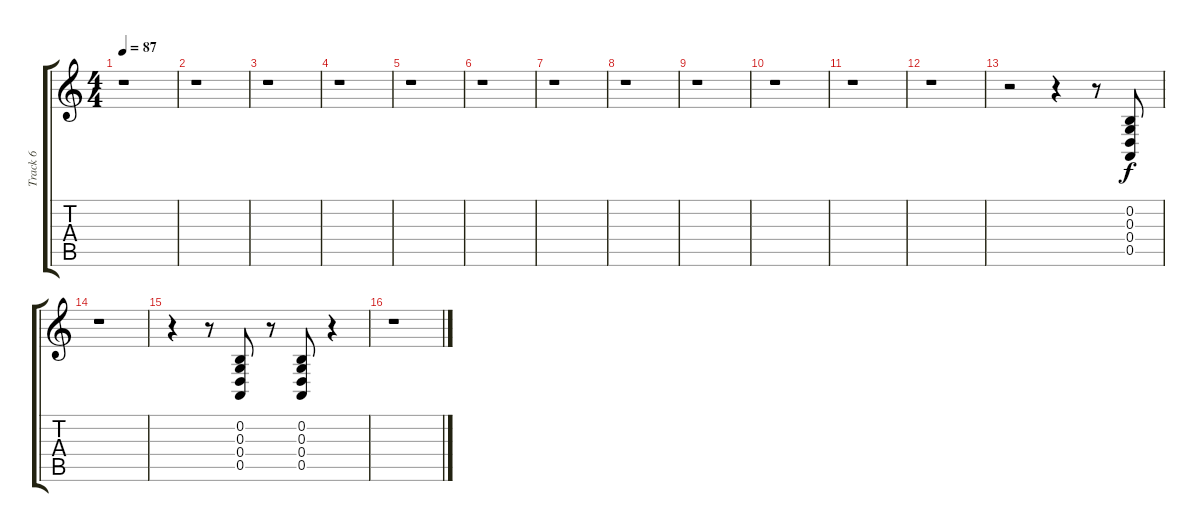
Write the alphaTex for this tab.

\track ("Track 6" "Track 6") {instrument reversecymbal}
\staff {score tabs}
\tuning (E4 B3 G3 D3 A2 E2) {hide}
\ts (4 4)
\tempo 87
\clef g2
\ks c
r.1{dy f instrument reversecymbal} |
r.1 |
r.1 |
r.1 |
r.1 |
r.1 |
r.1 |
r.1 |
r.1 |
r.1 |
r.1 |
r.1 |
r.2 r.4 r.8 (0.2 0.3 0.4 0.5).8 |
r.1 |
r.4 r.8 (0.2 0.3 0.4 0.5).8 r.8 (0.2 0.3 0.4 0.5).8 r.4 |
r.1
